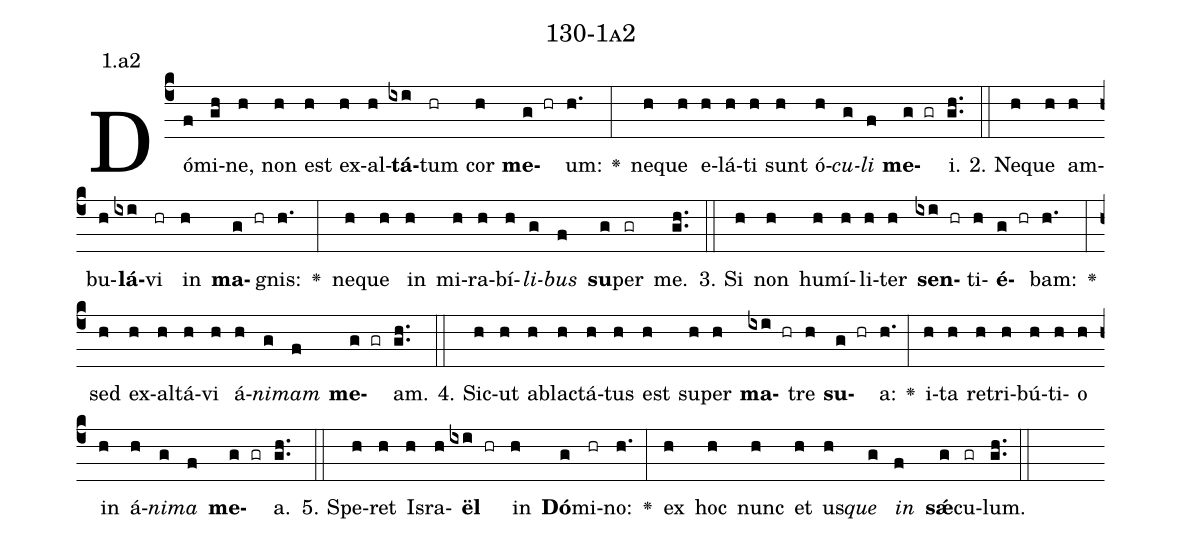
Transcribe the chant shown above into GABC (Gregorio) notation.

name: 130-1a2;
annotation: 1.a2;
%%
(c4)Dó(f)mi(gh)ne,(h) non(h) est(h) ex(h)al(h)<b>tá</b>(ixi)tum(hr) cor(h) <b>me</b>(g hr)um:(h.) <v>\greheightstar</v>(:) ne(h)que(h) e(h)lá(h)ti(h) sunt(h) ó(h)<i>cu</i>(g)<i>li</i>(f) <b>me</b>(g gr)i.(gh..) (::)
2. Ne(h)que(h) am(h)bu(h)<b>lá</b>(ixi)vi(hr) in(h) <b>ma</b>(g hr)gnis:(h.) <v>\greheightstar</v>(:) ne(h)que(h) in(h) mi(h)ra(h)bí(h)<i>li</i>(g)<i>bus</i>(f) <b>su</b>(g)per(gr) me.(gh..) (::)
3. Si(h) non(h) hu(h)mí(h)li(h)ter(h) <b>sen</b>(ixi hr)ti(h)<b>é</b>(g hr)bam:(h.) <v>\greheightstar</v>(:) sed(h) ex(h)al(h)tá(h)vi(h) á(h)<i>ni</i>(g)<i>mam</i>(f) <b>me</b>(g gr)am.(gh..) (::)
4. Sic(h)ut(h) ab(h)lac(h)tá(h)tus(h) est(h) su(h)per(h) <b>ma</b>(ixi hr)tre(h) <b>su</b>(g hr)a:(h.) <v>\greheightstar</v>(:) i(h)ta(h) re(h)tri(h)bú(h)ti(h)o(h) in(h) á(h)<i>ni</i>(g)<i>ma</i>(f) <b>me</b>(g gr)a.(gh..) (::)
5. Spe(h)ret(h) Is(h)ra(h)<b>ël</b>(ixi hr) in(h) <b>Dó</b>(g)mi(hr)no:(h.) <v>\greheightstar</v>(:) ex(h) hoc(h) nunc(h) et(h) us(h)<i>que</i>(g) <i>in</i>(f) <b>sǽ</b>(g)cu(gr)lum.(gh..) (::)
